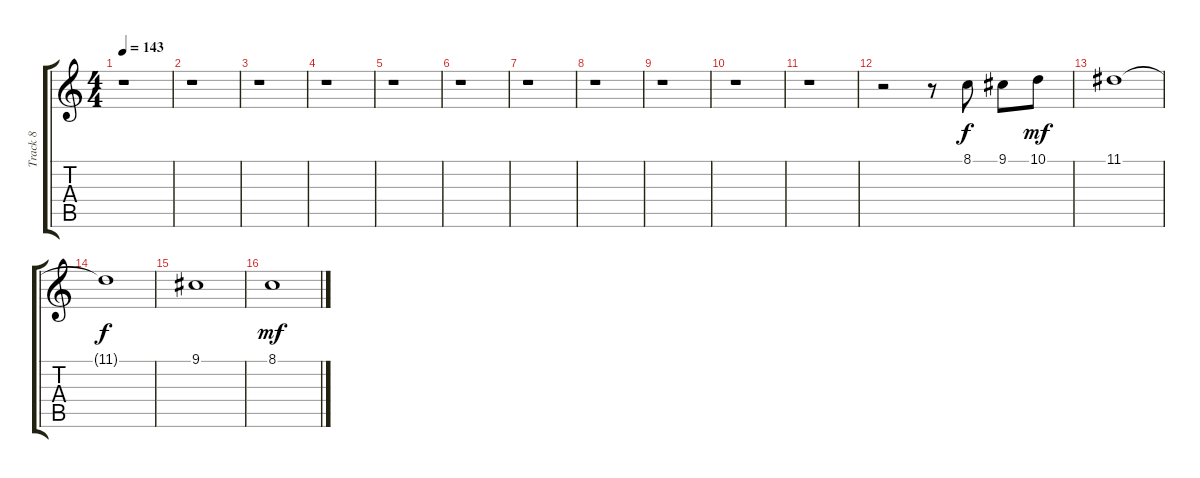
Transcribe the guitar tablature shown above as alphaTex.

\track ("Track 8" "Track 8") {instrument rockorgan}
\staff {score tabs}
\tuning (E4 B3 G3 D3 A2 E2) {hide}
\ts (4 4)
\tempo 143
\clef g2
\ks c
r.1{dy f} |
r.1 |
r.1 |
r.1 |
r.1 |
r.1 |
r.1 |
r.1 |
r.1 |
r.1 |
r.1 |
r.2 r.8 8.1.8{balance 8 instrument rockorgan} 9.1.8 10.1.8{dy mf} |
11.1.1 |
11.1{t}.1{dy f} |
9.1.1 |
8.1.1{dy mf}
